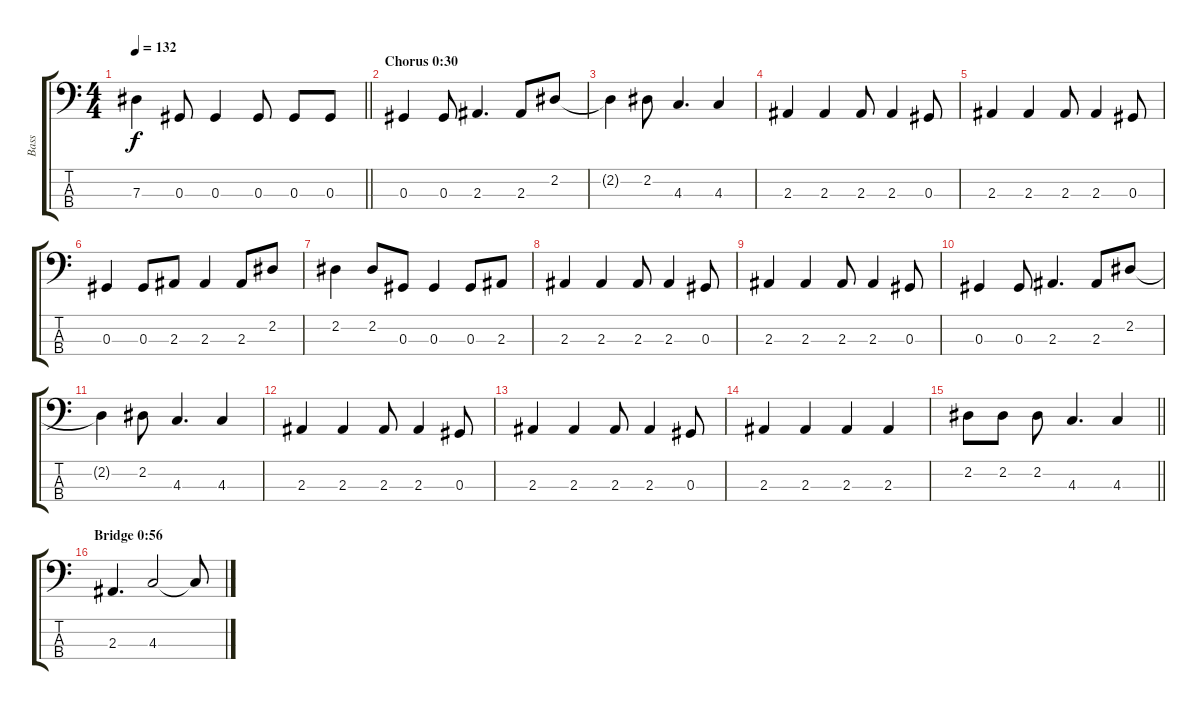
\track ("Bass" "Bass") {instrument electricbasspick}
\staff {score tabs}
\tuning (Gb2 Db2 Ab1 Eb1) {hide}
\ts (4 4)
\tempo 132
\clef f4
\barLineRight lightlight
\ks c
7.3.4{dy f} 0.3.8 0.3.4 0.3.8 0.3.8 0.3.8 |
\section ("" "Chorus 0:30")
0.3.4 0.3.8 2.3.4{d} 2.3.8 2.2.8 |
2.2{t}.4 2.2.8 4.3.4{d} 4.3.4 |
2.3.4 2.3.4 2.3.8 2.3.4 0.3.8 |
2.3.4 2.3.4 2.3.8 2.3.4 0.3.8 |
0.3.4 0.3.8 2.3.8 2.3.4 2.3.8 2.2.8 |
2.2.4 2.2.8 0.3.8 0.3.4 0.3.8 2.3.8 |
2.3.4 2.3.4 2.3.8 2.3.4 0.3.8 |
2.3.4 2.3.4 2.3.8 2.3.4 0.3.8 |
0.3.4 0.3.8 2.3.4{d} 2.3.8 2.2.8 |
2.2{t}.4 2.2.8 4.3.4{d} 4.3.4 |
2.3.4 2.3.4 2.3.8 2.3.4 0.3.8 |
2.3.4 2.3.4 2.3.8 2.3.4 0.3.8 |
2.3.4 2.3.4 2.3.4 2.3.4 |
\barLineRight lightlight
2.2.8 2.2.8 2.2.8 4.3.4{d} 4.3.4 |
\section ("" "Bridge 0:56")
2.3.4{d} 4.3.2 4.3{t}.8
